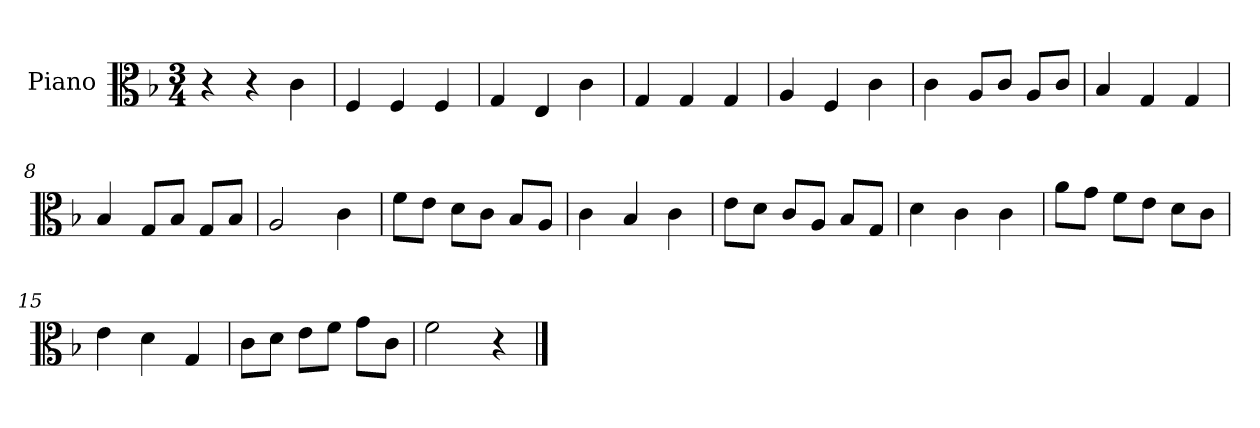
**kern
*part1
*staff1
*I"Piano
*I'Pno.
*clefC3
*k[b-]
*M3/4
=1
4r
4r
4c\
=2
4F/
4F/
4F/
=3
4G/
4E/
4c\
=4
4G/
4G/
4G/
=5
4A/
4F/
4c\
=6
4c\
8A/L
8c/J
8A/L
8c/J
=7
4B-/
4G/
4G/
=8
4B-/
8G/L
8B-/J
8G/L
8B-/J
=9
2A/
4c\
=10
8f\L
8e\J
8d\L
8c\J
8B-/L
8A/J
=11
4c\
4B-/
4c\
!!LO:LB:g=z
=12
8e\L
8d\J
8c/L
8A/J
8B-/L
8G/J
=13
4d\
4c\
4c\
=14
8a\L
8g\J
8f\L
8e\J
8d\L
8c\J
=15
4e\
4d\
4G/
=16
8c\L
8d\J
8e\L
8f\J
8g\L
8c\J
=17
2f\
4r
==
*-
